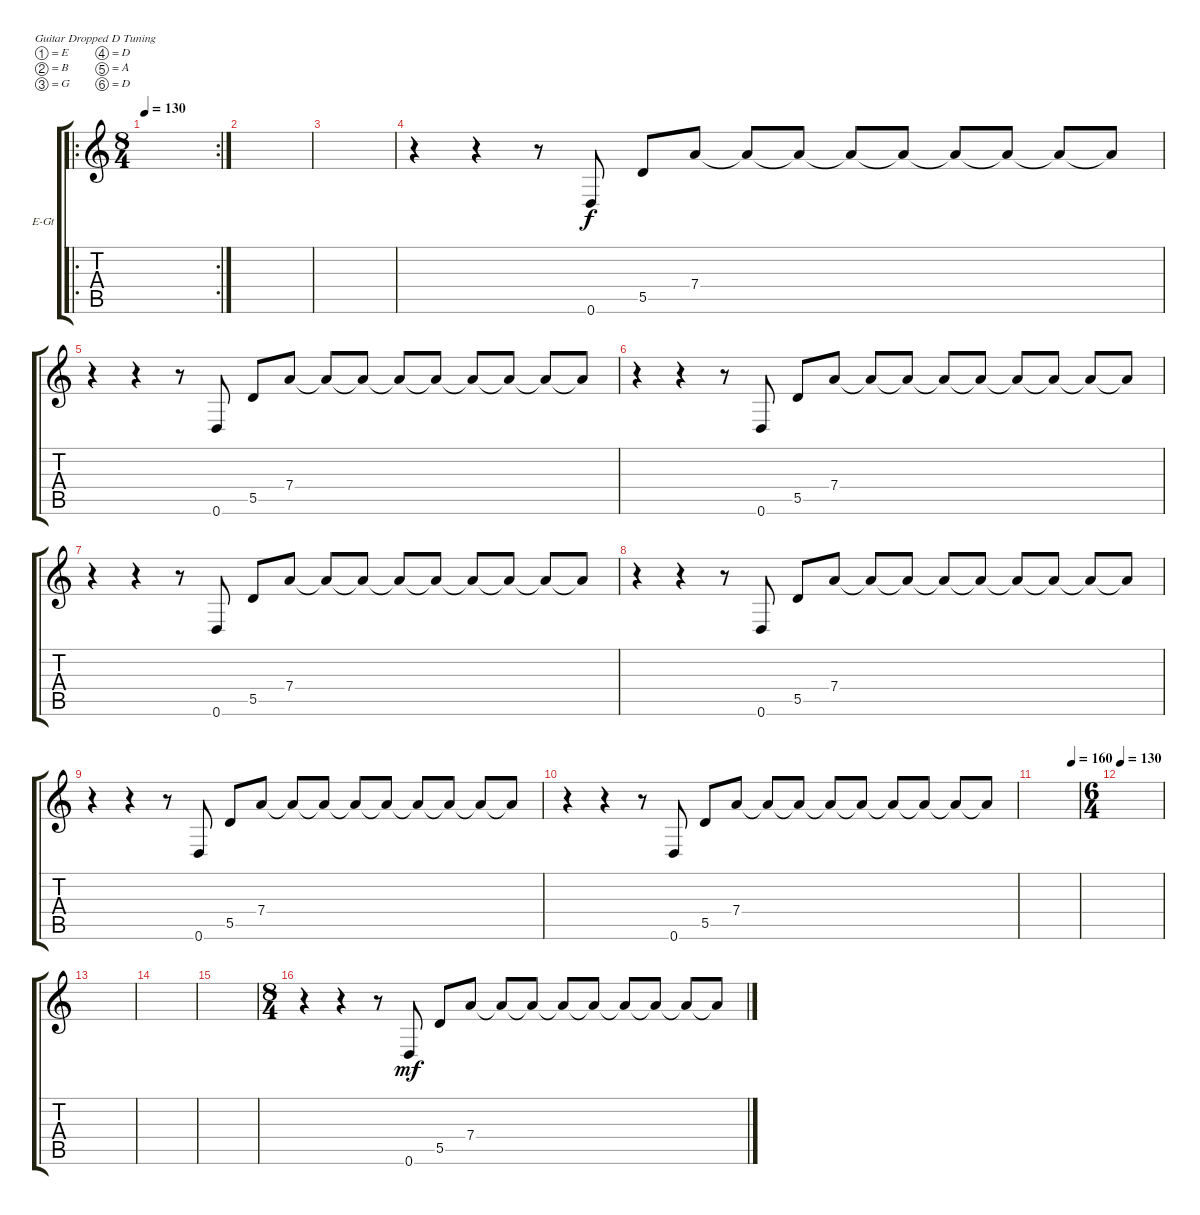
\bracketExtendMode groupsimilarinstruments
\firstSystemTrackNameOrientation horizontal
\otherSystemsTrackNameOrientation horizontal
\track ("Electric Guitar 2" "E-Gt") {instrument distortionguitar}
\staff {score tabs}
\tuning (E4 B3 G3 D3 A2 D2)
\ro
\rc 2
\ts (8 4)
\tempo 130
\clef g2
\ks c
|
|
|
r.4 r.4 r.8 0.6.8 5.5.8 7.4.8 7.4{t}.8 7.4{t}.8 7.4{t}.8 7.4{t}.8 7.4{t}.8 7.4{t}.8 7.4{t}.8 7.4{t}.8 |
r.4 r.4 r.8 0.6.8 5.5.8 7.4.8 7.4{t}.8 7.4{t}.8 7.4{t}.8 7.4{t}.8 7.4{t}.8 7.4{t}.8 7.4{t}.8 7.4{t}.8 |
r.4 r.4 r.8 0.6.8 5.5.8 7.4.8 7.4{t}.8 7.4{t}.8 7.4{t}.8 7.4{t}.8 7.4{t}.8 7.4{t}.8 7.4{t}.8 7.4{t}.8 |
r.4 r.4 r.8 0.6.8 5.5.8 7.4.8 7.4{t}.8 7.4{t}.8 7.4{t}.8 7.4{t}.8 7.4{t}.8 7.4{t}.8 7.4{t}.8 7.4{t}.8 |
r.4 r.4 r.8 0.6.8 5.5.8 7.4.8 7.4{t}.8 7.4{t}.8 7.4{t}.8 7.4{t}.8 7.4{t}.8 7.4{t}.8 7.4{t}.8 7.4{t}.8 |
r.4 r.4 r.8 0.6.8 5.5.8 7.4.8 7.4{t}.8 7.4{t}.8 7.4{t}.8 7.4{t}.8 7.4{t}.8 7.4{t}.8 7.4{t}.8 7.4{t}.8 |
r.4 r.4 r.8 0.6.8 5.5.8 7.4.8 7.4{t}.8 7.4{t}.8 7.4{t}.8 7.4{t}.8 7.4{t}.8 7.4{t}.8 7.4{t}.8 7.4{t}.8 |
\tempo (160 0.833333)
|
\ts (6 4)
\tempo 130
|
|
|
|
\ts (8 4)
r.4 r.4 r.8 0.6.8{dy mf} 5.5.8 7.4.8 7.4{t}.8 7.4{t}.8 7.4{t}.8 7.4{t}.8 7.4{t}.8 7.4{t}.8 7.4{t}.8 7.4{t}.8
